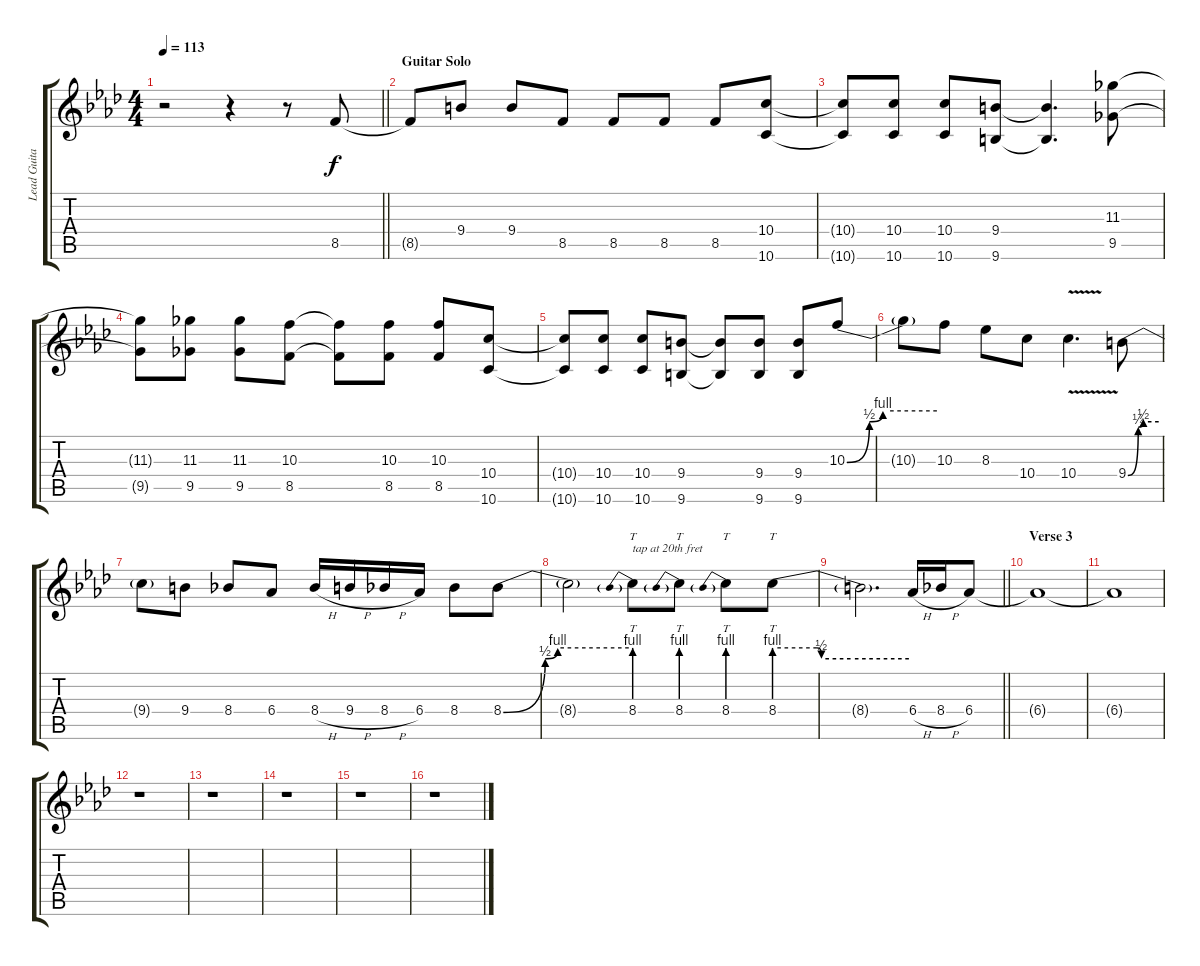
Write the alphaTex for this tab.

\track ("Lead Guitar" "Lead Guita") {instrument distortionguitar}
\staff {score tabs}
\tuning (E4 B3 G3 D3 A2 D2) {hide}
\ts (4 4)
\tempo 113
\clef g2
\barLineRight lightlight
\ks fminor
r.2{dy f} r.4 r.8 8.5.8{volume 7} |
\section ("" "Guitar Solo")
8.5{t}.8 9.4.8 9.4.8 8.5.8 8.5.8 8.5.8 8.5.8 (10.4 10.6).8 |
(10.4{t} 10.6{t}).8 (10.4 10.6).8 (10.4 10.6).8 (9.4 9.6).8 (9.4{t} 9.6{t}).4{d} (11.3 9.5).8 |
(11.3{t} 9.5{t}).8 (11.3 9.5).8 (11.3 9.5).8 (10.3 8.5).8 (10.3{t} 8.5{t}).8 (10.3 8.5).8 (10.3 8.5).8 (10.4 10.6).8 |
(10.4{t} 10.6{t}).8 (10.4 10.6).8 (10.4 10.6).8 (9.4 9.6).8 (9.4{t} 9.6{t}).8 (9.4 9.6).8 (9.4 9.6).8 10.3{be (custom 0 0 15 2 24 4 60 4)}.8 |
10.3{t}.8 10.3.8 8.3.8 10.4.8 10.4{v}.4{d} 9.4{be (custom 0 0 20 1 30 2 60 2)}.8 |
9.4{t}.8 9.4.8 8.4.8 6.4.8 8.4{h}.16 9.4{h}.16 8.4{h}.16 6.4.16 8.4.8 8.4{be (custom 0 0 20 2 26 4 60 4)}.8 |
8.4{t}.2 8.4{be (prebend 0 4 60 4)}.8{tt txt "tap at 20th fret"} 8.4{be (prebend 0 4 60 4)}.8{tt} 8.4{be (prebend 0 4 60 4)}.8{tt} 8.4{be (custom 0 4 19 4 21 2 34 2 60 2)}.8{tt} |
\barLineRight lightlight
8.4{t}.2{d} 6.4{h}.16 8.4{h}.16 6.4.8 |
\section ("" "Verse 3")
6.4{t}.1{volume 0} |
6.4{t}.1 |
r.1 |
r.1 |
r.1 |
r.1 |
r.1
